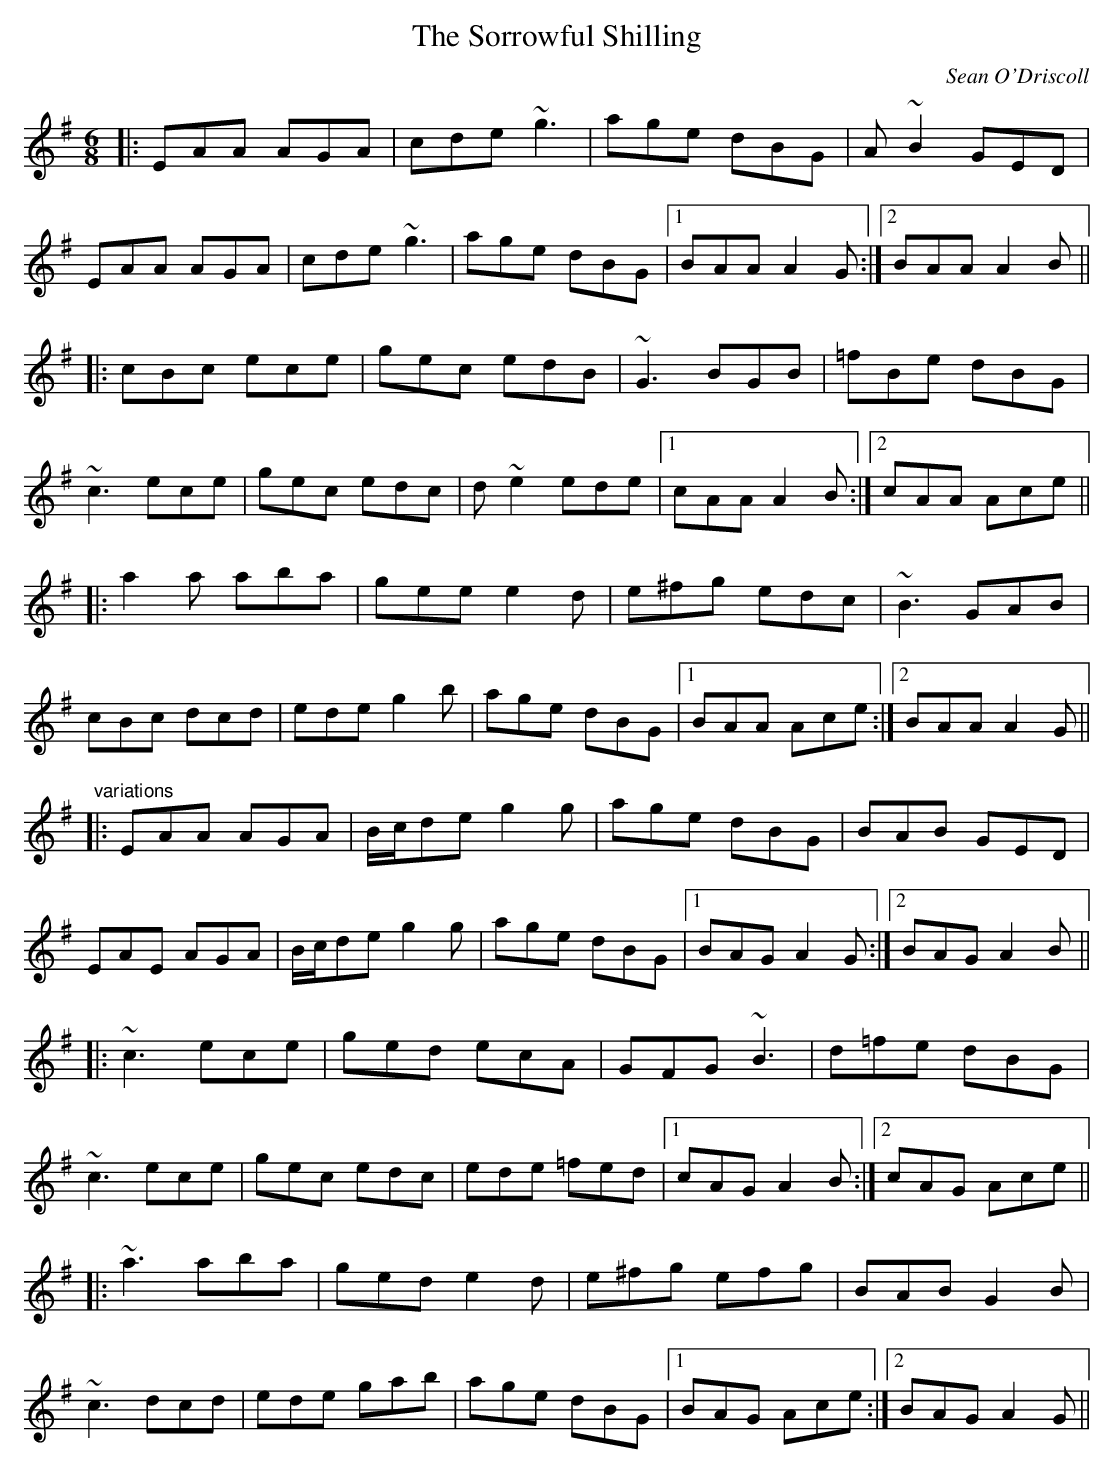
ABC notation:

X:1
T:Sorrowful Shilling, The
C:Sean O'Driscoll
M:6/8
L:1/8
K:Ador
|:EAA AGA|cde ~g3|age dBG|A~B2 GED|!
EAA AGA|cde ~g3|age dBG|1 BAA A2G:|2 BAA A2B||!
|:cBc ece|gec edB|~G3 BGB|=fBe dBG|!
~c3 ece|gec edc|d~e2 ede|1 cAA A2B:|2 cAA Ace||!
|:a2a aba|gee e2d|e^fg edc|~B3 GAB|!
cBc dcd|ede g2b|age dBG|1 BAA Ace:|2 BAA A2G||!
"variations"
|:EAA AGA|B/c/de g2g|age dBG|BAB GED|!
EAE AGA|B/c/de g2g|age dBG|1 BAG A2G:|2 BAG A2B||!
|:~c3 ece|ged ecA|GFG ~B3|d=fe dBG|!
~c3 ece|gec edc|ede =fed|1 cAG A2B:|2 cAG Ace||!
|:~a3 aba|ged e2d|e^fg efg|BAB G2B|!
~c3 dcd|ede gab|age dBG|1 BAG Ace:|2 BAG A2G||!
